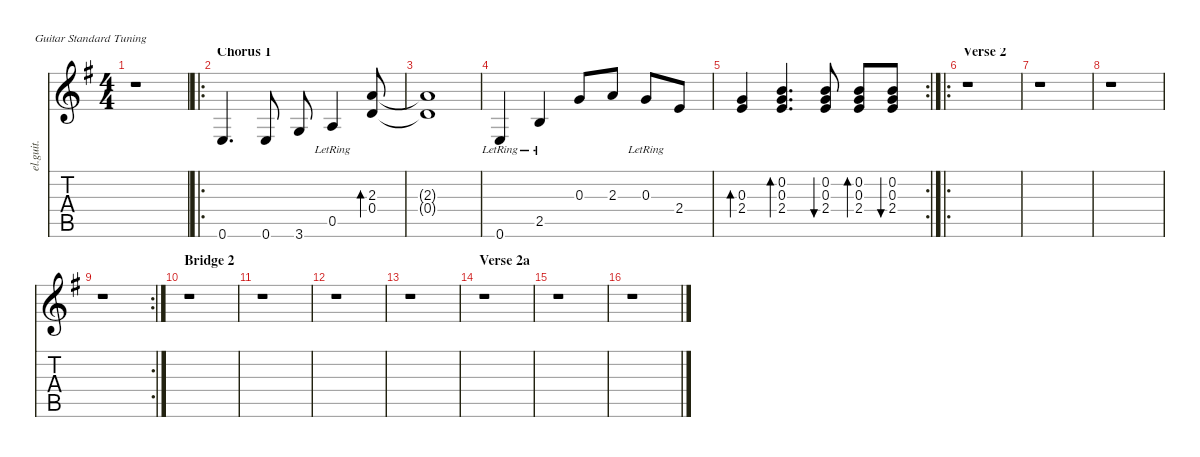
\defaultSystemsLayout 4
\hideDynamics
\bracketExtendMode nobrackets
\otherSystemsTrackNameOrientation horizontal
\track ("Gtr.2" "el.guit.") {defaultSystemsLayout 8 instrument electricguitarclean}
\staff {score tabs}
\tuning (E4 B3 G3 D3 A2 E2)
\ts (4 4)
\tempo (128 hide)
\clef g2
\ks eminor
r.1{dy mf beam Down} |
\ro
\section ("" "Chorus 1")
0.6{acc forcenatural}.4{d beam Up} 0.6{acc forcenatural}.8{dy f beam Up} 3.6{acc forcenatural}.8{beam Up} 0.5{lr acc forcenatural}.4{dy mf beam Up} (2.3{acc forcenatural} 0.4{acc forcenatural}).8{bd 60 dy fff beam Up} |
(2.3{t acc forcenatural} 0.4{t acc forcenatural}).1{dy f beam Up} |
0.6{lr acc forcenatural}.4{dy fff beam Up} 2.5{lr acc forcenatural}.4{dy mf beam Up} 0.3{acc forcenatural}.8{dy ff beam Up} 2.3{acc forcenatural}.8{dy f beam Up} 0.3{lr acc forcenatural}.8{dy mf beam Up} 2.4{acc forcenatural}.8{beam Up} |
\rc 2
(0.3{acc forcenatural} 2.4{acc forcenatural}).4{bd 120 beam Up} (0.2{acc forcenatural} 0.3{acc forcenatural} 2.4{acc forcenatural}).4{d bd 60 dy ff beam Up} (0.2{acc forcenatural} 0.3{acc forcenatural} 2.4{acc forcenatural}).8{bu 30 dy f beam Up} (0.2{acc forcenatural} 0.3{acc forcenatural} 2.4{acc forcenatural}).8{bd 30 dy mf beam Up} (0.2{acc forcenatural} 0.3{acc forcenatural} 2.4{acc forcenatural}).8{bu 30 beam Up} |
\ro
\section ("" "Verse 2")
\tempo (127 hide)
r.1{beam Down} |
r.1{beam Down} |
r.1{beam Down} |
\rc 2
r.1{beam Down} |
\section ("" "Bridge 2")
\tempo (128 hide)
r.1{beam Down} |
r.1{beam Down} |
r.1{beam Down} |
r.1{beam Down} |
\section ("" "Verse 2a")
r.1{beam Down} |
r.1{beam Down} |
r.1{beam Down}
